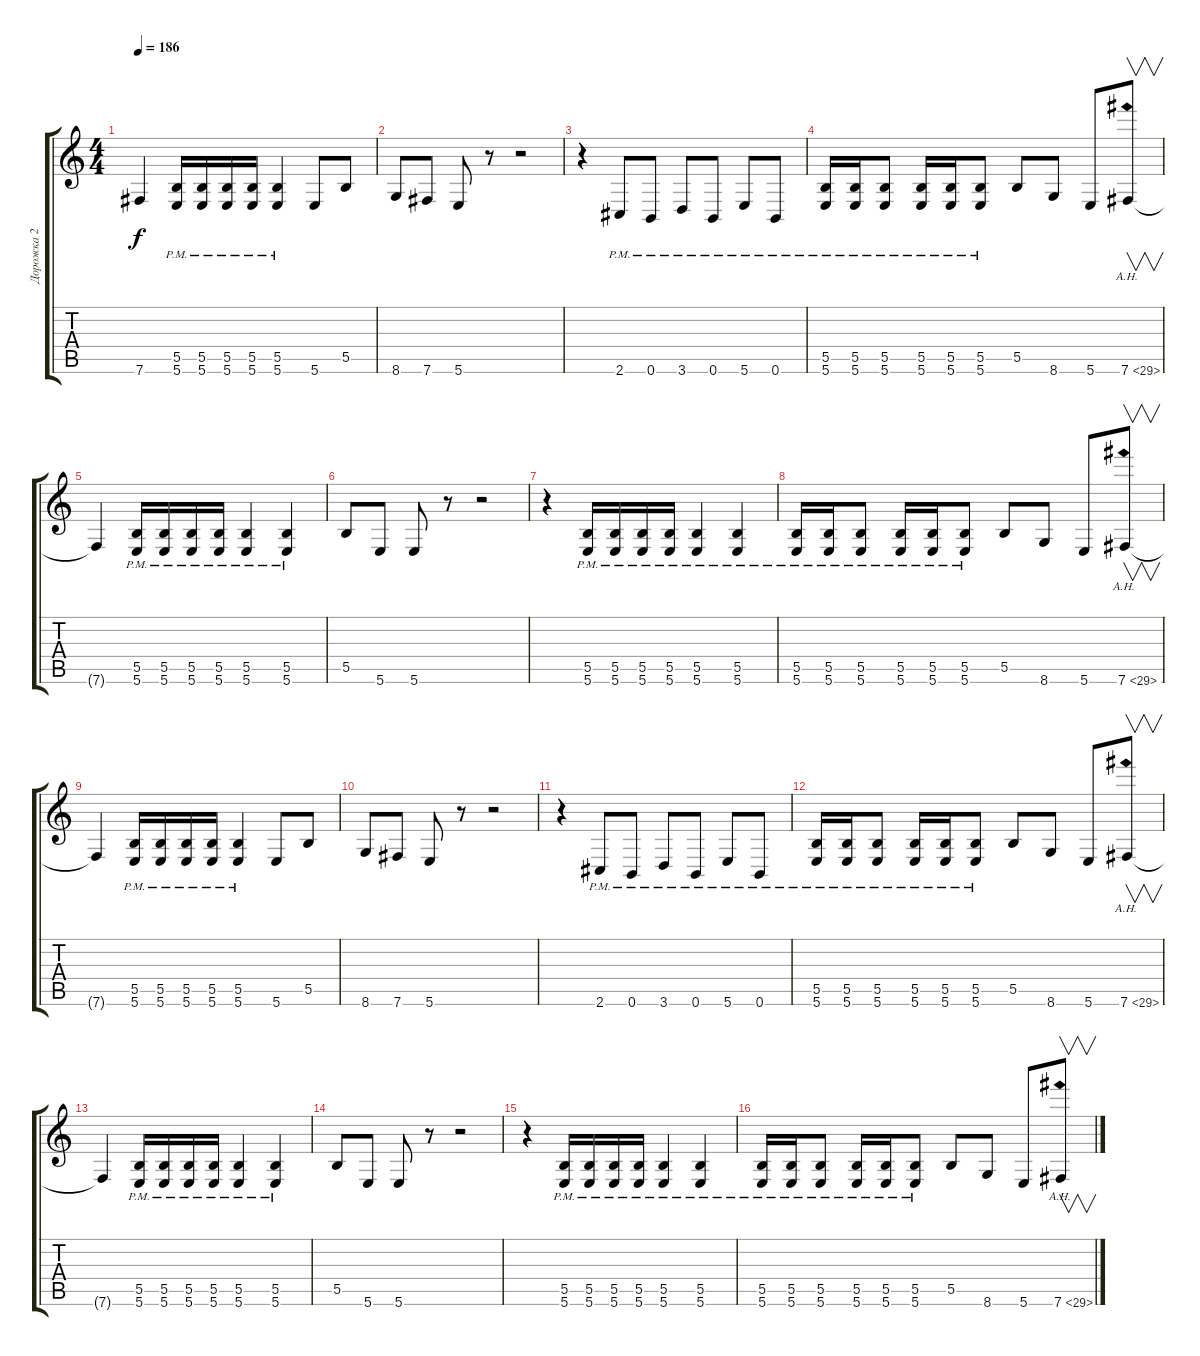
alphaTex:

\track ("Дорожка 2" "Дорожка 2") {instrument distortionguitar}
\staff {score tabs}
\tuning (Db4 Ab3 E3 B2 Gb2 B1) {hide}
\ts (4 4)
\tempo 186
\clef g2
\ks c
7.6{t}.4{dy f} (5.5{pm} 5.6{pm}).16 (5.5{pm} 5.6{pm}).16 (5.5{pm} 5.6{pm}).16 (5.5{pm} 5.6{pm}).16 (5.5{pm} 5.6{pm}).4 5.6.8 5.5.8 |
8.6.8 7.6.8 5.6.8 r.8 r.2 |
r.4 2.6{pm}.8 0.6{pm}.8 3.6{pm}.8 0.6{pm}.8 5.6{pm}.8 0.6{pm}.8 |
(5.5{pm} 5.6{pm}).16 (5.5{pm} 5.6{pm}).16 (5.5{pm} 5.6{pm}).8 (5.5{pm} 5.6{pm}).16 (5.5{pm} 5.6{pm}).16 (5.5{pm} 5.6{pm}).8 5.5.8 8.6.8 5.6.8 7.6{ah 22}.8{v} |
7.6{t}.4 (5.5{pm} 5.6{pm}).16 (5.5{pm} 5.6{pm}).16 (5.5{pm} 5.6{pm}).16 (5.5{pm} 5.6{pm}).16 (5.5{pm} 5.6{pm}).4 (5.5{pm} 5.6{pm}).4 |
5.5.8 5.6.8 5.6.8 r.8 r.2 |
r.4 (5.5{pm} 5.6{pm}).16 (5.5{pm} 5.6{pm}).16 (5.5{pm} 5.6{pm}).16 (5.5{pm} 5.6{pm}).16 (5.5{pm} 5.6{pm}).4 (5.5{pm} 5.6{pm}).4 |
(5.5{pm} 5.6{pm}).16 (5.5{pm} 5.6{pm}).16 (5.5{pm} 5.6{pm}).8 (5.5{pm} 5.6{pm}).16 (5.5{pm} 5.6{pm}).16 (5.5{pm} 5.6{pm}).8 5.5.8 8.6.8 5.6.8 7.6{ah 22}.8{v} |
7.6{t}.4 (5.5{pm} 5.6{pm}).16 (5.5{pm} 5.6{pm}).16 (5.5{pm} 5.6{pm}).16 (5.5{pm} 5.6{pm}).16 (5.5{pm} 5.6{pm}).4 5.6.8 5.5.8 |
8.6.8 7.6.8 5.6.8 r.8 r.2 |
r.4 2.6{pm}.8 0.6{pm}.8 3.6{pm}.8 0.6{pm}.8 5.6{pm}.8 0.6{pm}.8 |
(5.5{pm} 5.6{pm}).16 (5.5{pm} 5.6{pm}).16 (5.5{pm} 5.6{pm}).8 (5.5{pm} 5.6{pm}).16 (5.5{pm} 5.6{pm}).16 (5.5{pm} 5.6{pm}).8 5.5.8 8.6.8 5.6.8 7.6{ah 22}.8{v} |
7.6{t}.4 (5.5{pm} 5.6{pm}).16 (5.5{pm} 5.6{pm}).16 (5.5{pm} 5.6{pm}).16 (5.5{pm} 5.6{pm}).16 (5.5{pm} 5.6{pm}).4 (5.5{pm} 5.6{pm}).4 |
5.5.8 5.6.8 5.6.8 r.8 r.2 |
r.4 (5.5{pm} 5.6{pm}).16 (5.5{pm} 5.6{pm}).16 (5.5{pm} 5.6{pm}).16 (5.5{pm} 5.6{pm}).16 (5.5{pm} 5.6{pm}).4 (5.5{pm} 5.6{pm}).4 |
(5.5{pm} 5.6{pm}).16 (5.5{pm} 5.6{pm}).16 (5.5{pm} 5.6{pm}).8 (5.5{pm} 5.6{pm}).16 (5.5{pm} 5.6{pm}).16 (5.5{pm} 5.6{pm}).8 5.5.8 8.6.8 5.6.8 7.6{ah 22}.8{v}
